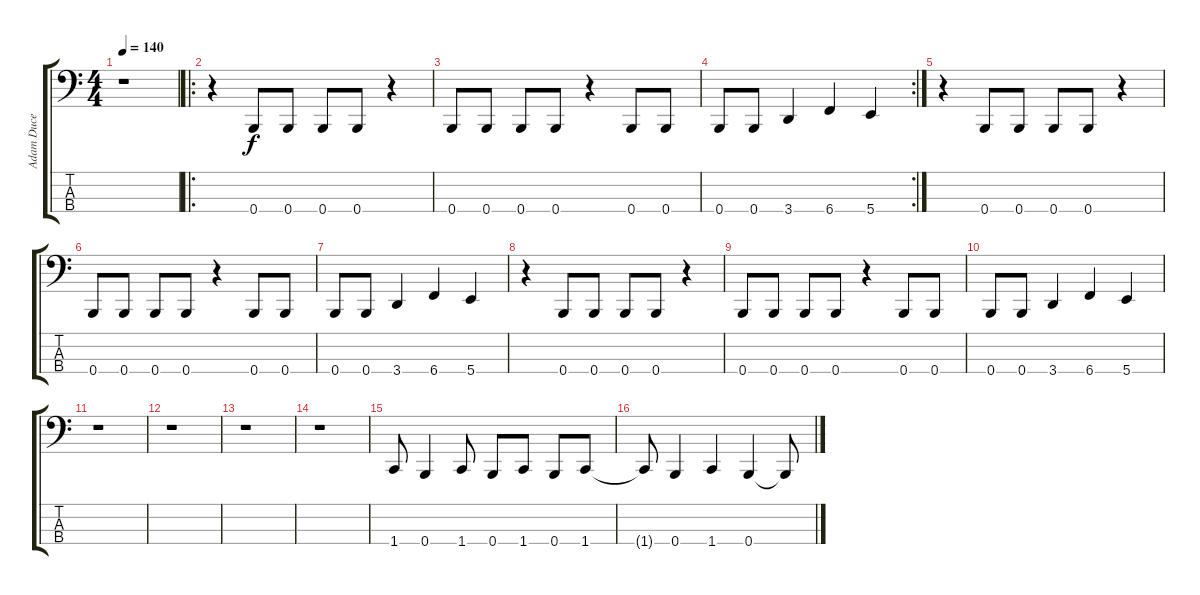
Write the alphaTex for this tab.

\track ("Adam Duce" "Adam Duce") {instrument electricbasspick}
\staff {score tabs}
\tuning (E2 B1 Gb1 B0) {hide}
\ts (4 4)
\tempo 140
\clef f4
\ks c
r.1{dy f instrument electricbasspick} |
\ro
r.4 0.4.8 0.4.8 0.4.8 0.4.8 r.4 |
0.4.8 0.4.8 0.4.8 0.4.8 r.4 0.4.8 0.4.8 |
\rc 2
0.4.8 0.4.8 3.4.4 6.4.4 5.4.4 |
r.4 0.4.8 0.4.8 0.4.8 0.4.8 r.4 |
0.4.8 0.4.8 0.4.8 0.4.8 r.4 0.4.8 0.4.8 |
0.4.8 0.4.8 3.4.4 6.4.4 5.4.4 |
r.4 0.4.8 0.4.8 0.4.8 0.4.8 r.4 |
0.4.8 0.4.8 0.4.8 0.4.8 r.4 0.4.8 0.4.8 |
0.4.8 0.4.8 3.4.4 6.4.4 5.4.4 |
r.1 |
r.1 |
r.1 |
r.1 |
1.4.8 0.4.4 1.4.8 0.4.8 1.4.8 0.4.8 1.4.8 |
1.4{t}.8 0.4.4 1.4.4 0.4.4 0.4{t}.8
